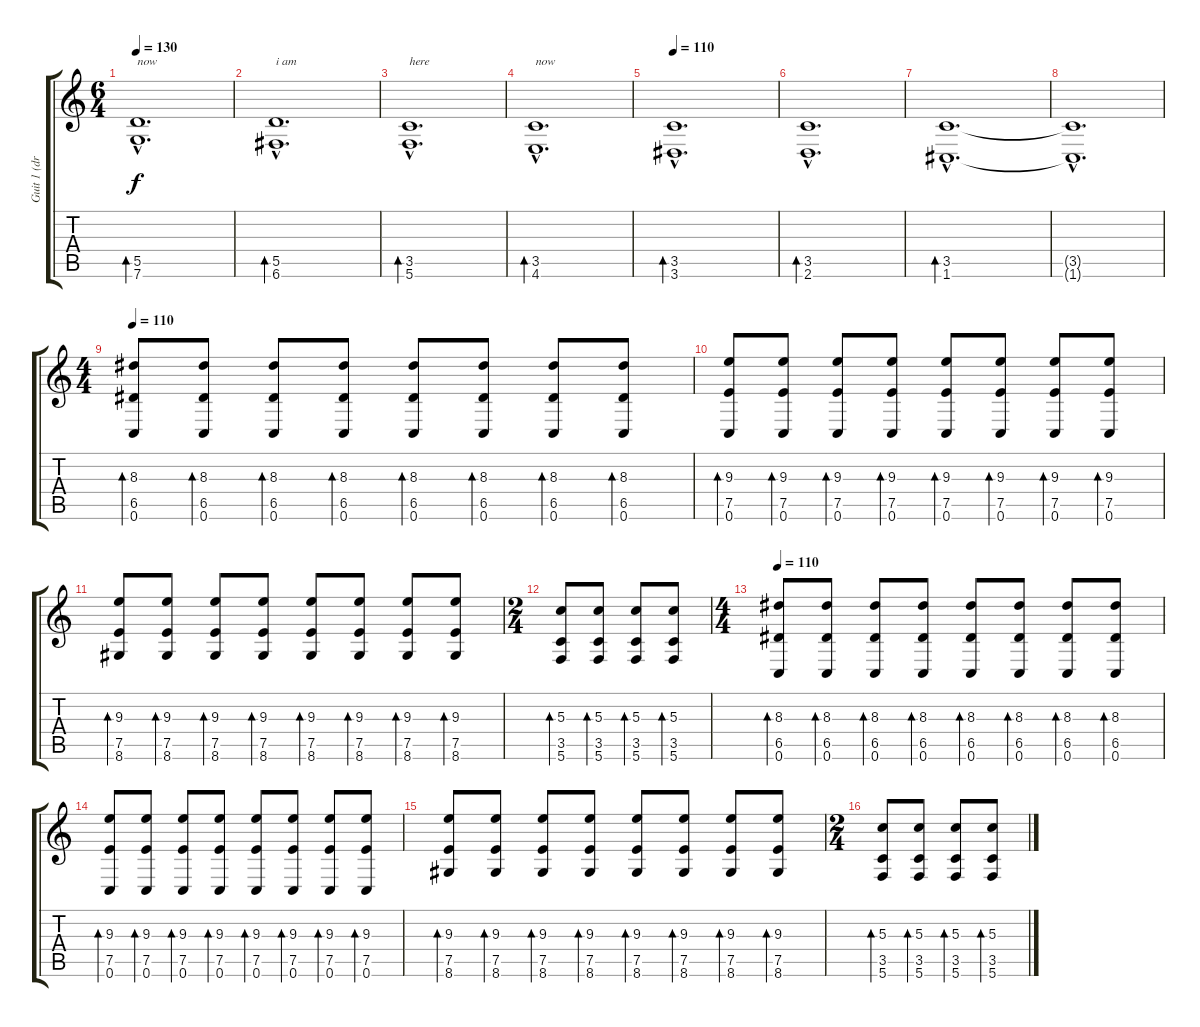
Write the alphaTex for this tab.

\track ("Guit 1 (dropped C)" "Guit 1 (dr") {instrument electricguitarjazz}
\staff {score tabs}
\tuning (E4 B3 G3 D3 A2 C2) {hide}
\ts (6 4)
\tempo 130
\clef g2
\ks c
(5.5{hac} 7.6{hac}).1{d bd 60 txt "now" dy f} |
(5.5{hac} 6.6{hac}).1{d bd 60 txt "i am"} |
(3.5{hac} 5.6{hac}).1{d bd 60 txt "here"} |
(3.5{hac} 4.6{hac}).1{d bd 60 txt "now"} |
\tempo 110
(3.5{hac} 3.6{hac}).1{d bd 60} |
(3.5{hac} 2.6{hac}).1{d bd 60} |
(3.5{hac} 1.6{hac}).1{d bd 60} |
(3.5{hac t} 1.6{hac t}).1{d} |
\ts (4 4)
\section ("" "")
\tempo 110
(8.3 6.5 0.6).8{bd 30} (8.3 6.5 0.6).8{bd 30} (8.3 6.5 0.6).8{bd 30} (8.3 6.5 0.6).8{bd 30} (8.3 6.5 0.6).8{bd 30} (8.3 6.5 0.6).8{bd 30} (8.3 6.5 0.6).8{bd 30} (8.3 6.5 0.6).8{bd 30} |
(9.3 7.5 0.6).8{bd 30} (9.3 7.5 0.6).8{bd 30} (9.3 7.5 0.6).8{bd 30} (9.3 7.5 0.6).8{bd 30} (9.3 7.5 0.6).8{bd 30} (9.3 7.5 0.6).8{bd 30} (9.3 7.5 0.6).8{bd 30} (9.3 7.5 0.6).8{bd 30} |
(9.3 7.5 8.6).8{bd 30} (9.3 7.5 8.6).8{bd 30} (9.3 7.5 8.6).8{bd 30} (9.3 7.5 8.6).8{bd 30} (9.3 7.5 8.6).8{bd 30} (9.3 7.5 8.6).8{bd 30} (9.3 7.5 8.6).8{bd 30} (9.3 7.5 8.6).8{bd 30} |
\ts (2 4)
(5.3 3.5 5.6).8{bd 30} (5.3 3.5 5.6).8{bd 30} (5.3 3.5 5.6).8{bd 30} (5.3 3.5 5.6).8{bd 30} |
\ts (4 4)
\tempo 110
(8.3 6.5 0.6).8{bd 30} (8.3 6.5 0.6).8{bd 30} (8.3 6.5 0.6).8{bd 30} (8.3 6.5 0.6).8{bd 30} (8.3 6.5 0.6).8{bd 30} (8.3 6.5 0.6).8{bd 30} (8.3 6.5 0.6).8{bd 30} (8.3 6.5 0.6).8{bd 30} |
(9.3 7.5 0.6).8{bd 30} (9.3 7.5 0.6).8{bd 30} (9.3 7.5 0.6).8{bd 30} (9.3 7.5 0.6).8{bd 30} (9.3 7.5 0.6).8{bd 30} (9.3 7.5 0.6).8{bd 30} (9.3 7.5 0.6).8{bd 30} (9.3 7.5 0.6).8{bd 30} |
(9.3 7.5 8.6).8{bd 30} (9.3 7.5 8.6).8{bd 30} (9.3 7.5 8.6).8{bd 30} (9.3 7.5 8.6).8{bd 30} (9.3 7.5 8.6).8{bd 30} (9.3 7.5 8.6).8{bd 30} (9.3 7.5 8.6).8{bd 30} (9.3 7.5 8.6).8{bd 30} |
\ts (2 4)
(5.3 3.5 5.6).8{bd 30} (5.3 3.5 5.6).8{bd 30} (5.3 3.5 5.6).8{bd 30} (5.3 3.5 5.6).8{bd 30}
